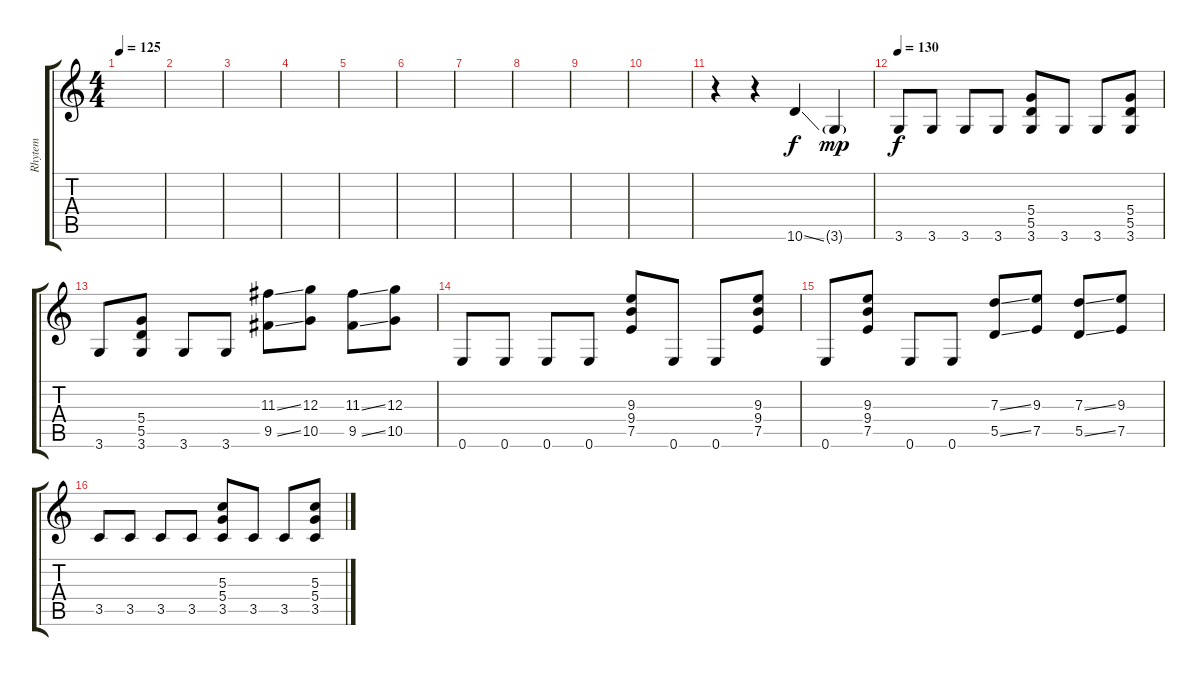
\track ("Rhytem" "Rhytem") {instrument overdrivenguitar}
\staff {score tabs}
\tuning (E4 B3 G3 D3 A2 E2) {hide}
\ts (4 4)
\tempo 125
\clef g2
\ks c
|
|
|
|
|
|
|
|
|
|
r.4 r.4 10.6{ss}.4 3.6{g}.4{dy mp} |
\tempo 130
3.6.8{dy f} 3.6.8 3.6.8 3.6.8 (5.4 5.5 3.6).8 3.6.8 3.6.8 (5.4 5.5 3.6).8 |
3.6.8 (5.4 5.5 3.6).8 3.6.8 3.6.8 (11.3{ss} 9.5{ss}).8 (12.3 10.5).8 (11.3{ss} 9.5{ss}).8 (12.3 10.5).8 |
0.6.8 0.6.8 0.6.8 0.6.8 (9.3 9.4 7.5).8 0.6.8 0.6.8 (9.3 9.4 7.5).8 |
0.6.8 (9.3 9.4 7.5).8 0.6.8 0.6.8 (7.3{ss} 5.5{ss}).8 (9.3 7.5).8 (7.3{ss} 5.5{ss}).8 (9.3 7.5).8 |
3.5.8 3.5.8 3.5.8 3.5.8 (5.3 5.4 3.5).8 3.5.8 3.5.8 (5.3 5.4 3.5).8
